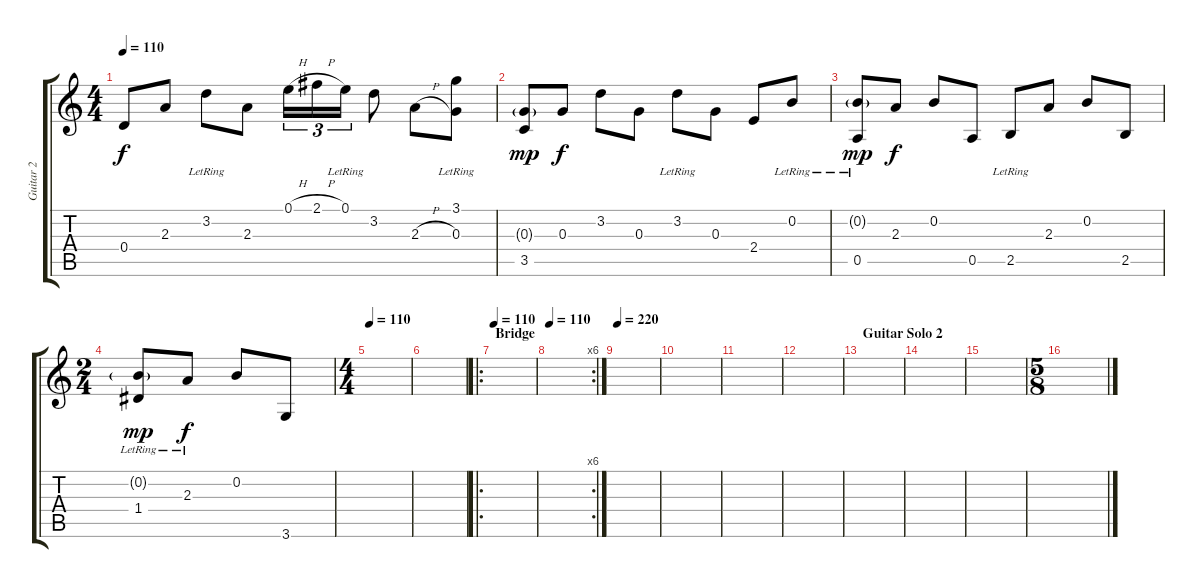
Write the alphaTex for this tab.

\track ("Guitar 2" "Guitar 2") {instrument distortionguitar}
\staff {score tabs}
\tuning (E4 B3 G3 D3 A2 E2) {hide}
\ts (4 4)
\tempo 110
\clef g2
\ks c
0.4.8{dy f} 2.3.8 3.2{lr}.8 2.3.8 0.1{h}.16{tu (3 2)} 2.1{h}.16{tu (3 2)} 0.1{lr}.16{tu (3 2)} 3.2.8 2.3{h}.8 (3.1{lr} 0.3{lr}).8 |
(0.3{g} 3.5).8{dy mp} 0.3.8{dy f} 3.2.8 0.3.8 3.2{lr}.8 0.3.8 2.4.8 0.2{lr}.8 |
(0.2{g} 0.5{lr}).8{dy mp} 2.3.8{dy f} 0.2.8 0.5.8 2.5{lr}.8 2.3.8 0.2.8 2.5.8 |
\ts (2 4)
(0.2{g lr} 1.4{lr}).8{dy mp} 2.3{lr}.8{dy f} 0.2.8 3.6.8 |
\ts (4 4)
\tempo 110
|
|
\ro
\section ("" "Bridge")
\tempo 110
|
\rc 6
\tempo 110
|
\tempo 220
|
|
|
|
\section ("" "Guitar Solo 2")
|
|
|
\ts (5 8)
